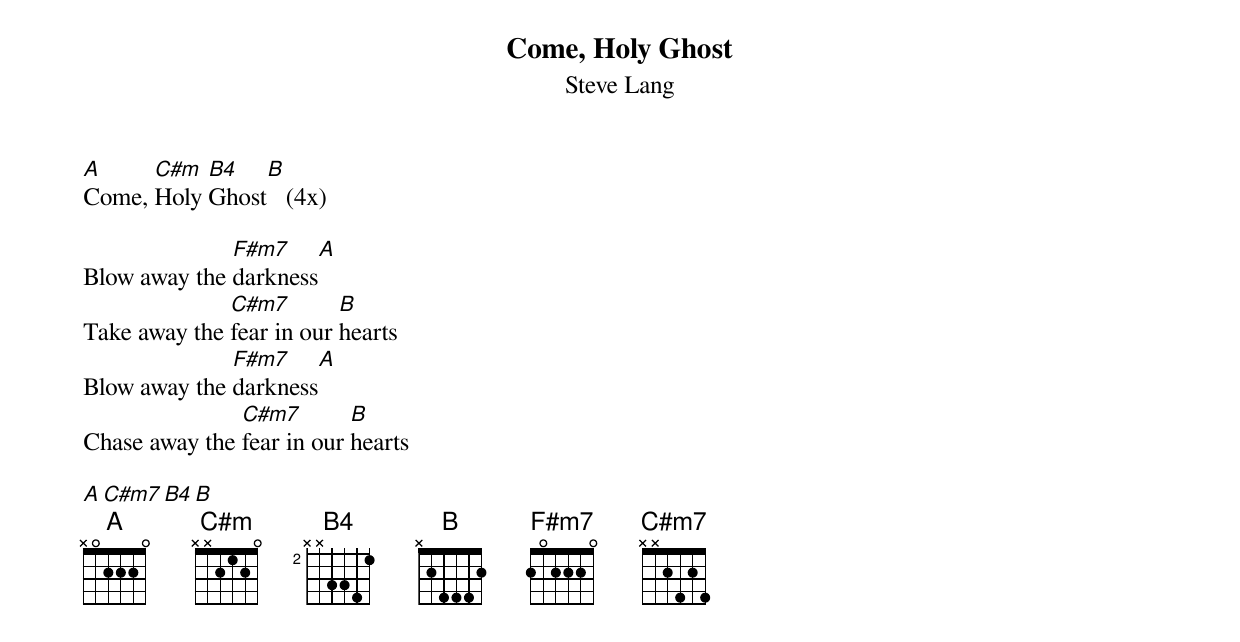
{title:Come, Holy Ghost}
{subtitle:Steve Lang}
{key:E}

[A]Come, [C#m]Holy [B4]Ghost[B]   (4x)

Blow away the [F#m7]darkness[A]
Take away the [C#m7]fear in our [B]hearts
Blow away the [F#m7]darkness[A]
Chase away the [C#m7]fear in our [B]hearts

[A][C#m7][B4][B]
